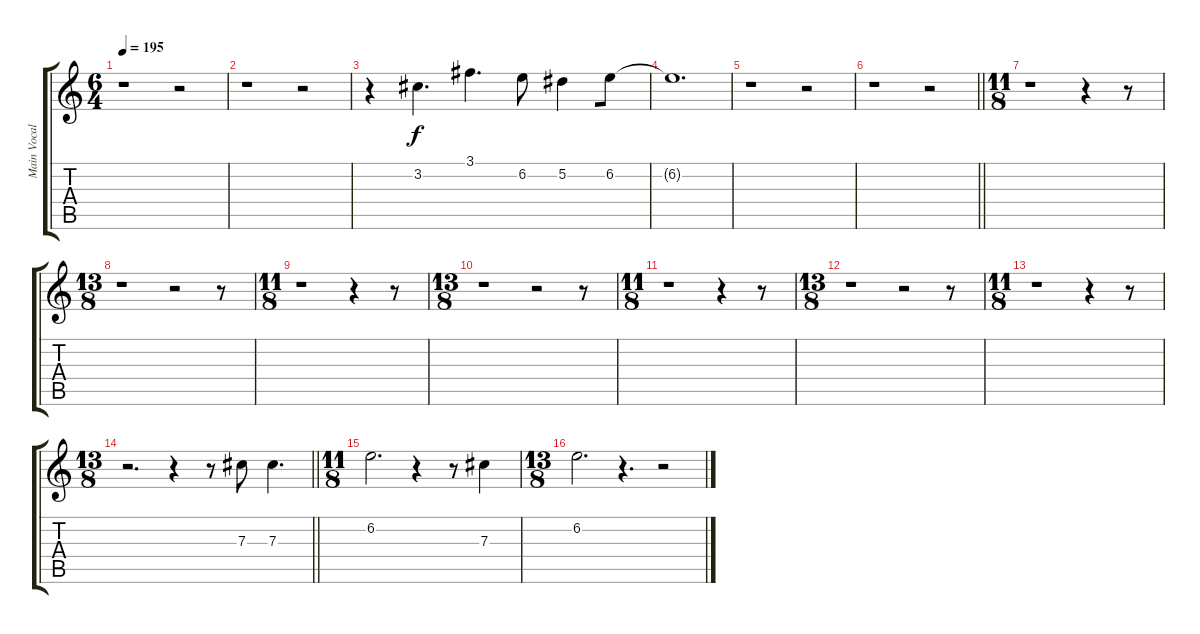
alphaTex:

\track ("Main Vocals" "Main Vocal") {instrument electricguitarjazz bank 255}
\staff {score tabs}
\tuning (Eb4 Bb3 Gb3 Db3 Ab2 Db2) {hide}
\ts (6 4)
\tempo 195
\clef g2
\ks c
r.1{dy f beam merge} r.2 |
r.1 r.2 |
r.4 3.2.4{d} 3.1.4{d} 6.2.8 5.2.4{beam merge} 6.2.8 |
6.2{t}.1{d} |
r.1{beam merge} r.2 |
\barLineRight lightlight
r.1 r.2 |
\ts (11 8)
\section ("" "")
r.1 r.4{beam merge} r.8 |
\ts (13 8)
r.1 r.2{beam merge} r.8 |
\ts (11 8)
r.1 r.4 r.8 |
\ts (13 8)
r.1{beam merge} r.2{beam merge} r.8 |
\ts (11 8)
r.1{beam merge} r.4 r.8 |
\ts (13 8)
r.1 r.2{beam merge} r.8 |
\ts (11 8)
r.1{beam merge} r.4{beam merge} r.8 |
\ts (13 8)
\barLineRight lightlight
r.2{d} r.4 r.8{beam merge} 7.3.8 7.3.4{d} |
\ts (11 8)
\section ("" "")
6.2.2{d} r.4 r.8 7.3.4 |
\ts (13 8)
6.2.2{d} r.4{d} r.2
